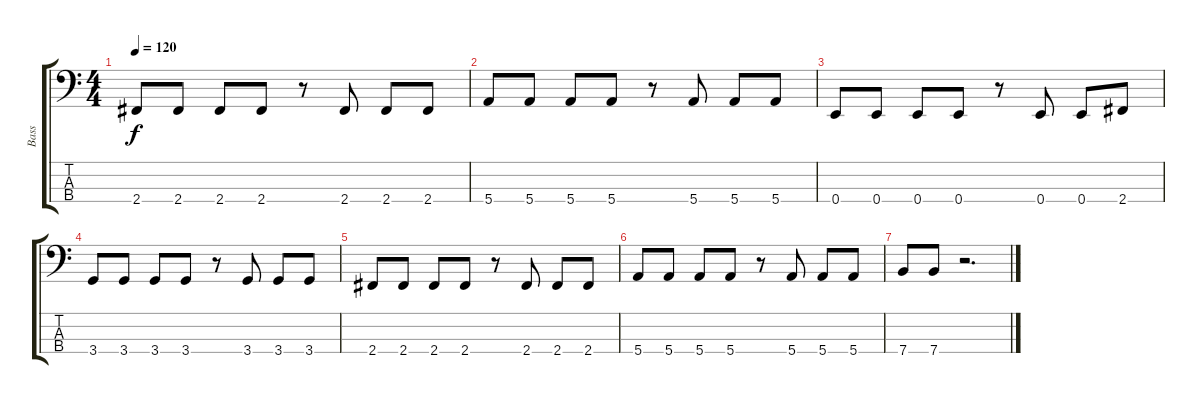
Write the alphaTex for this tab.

\track ("Bass" "Bass") {instrument slapbass2}
\staff {score tabs}
\tuning (G2 D2 A1 E1) {hide}
\ts (4 4)
\tempo 120
\clef f4
\ks c
2.4.8{dy f} 2.4.8 2.4.8 2.4.8 r.8 2.4.8 2.4.8 2.4.8 |
5.4.8 5.4.8 5.4.8 5.4.8 r.8 5.4.8 5.4.8 5.4.8 |
0.4.8 0.4.8 0.4.8 0.4.8 r.8 0.4.8 0.4.8 2.4.8 |
3.4.8 3.4.8 3.4.8 3.4.8 r.8 3.4.8 3.4.8 3.4.8 |
2.4.8 2.4.8 2.4.8 2.4.8 r.8 2.4.8 2.4.8 2.4.8 |
5.4.8 5.4.8 5.4.8 5.4.8 r.8 5.4.8 5.4.8 5.4.8 |
7.4.8 7.4.8 r.2{d}
